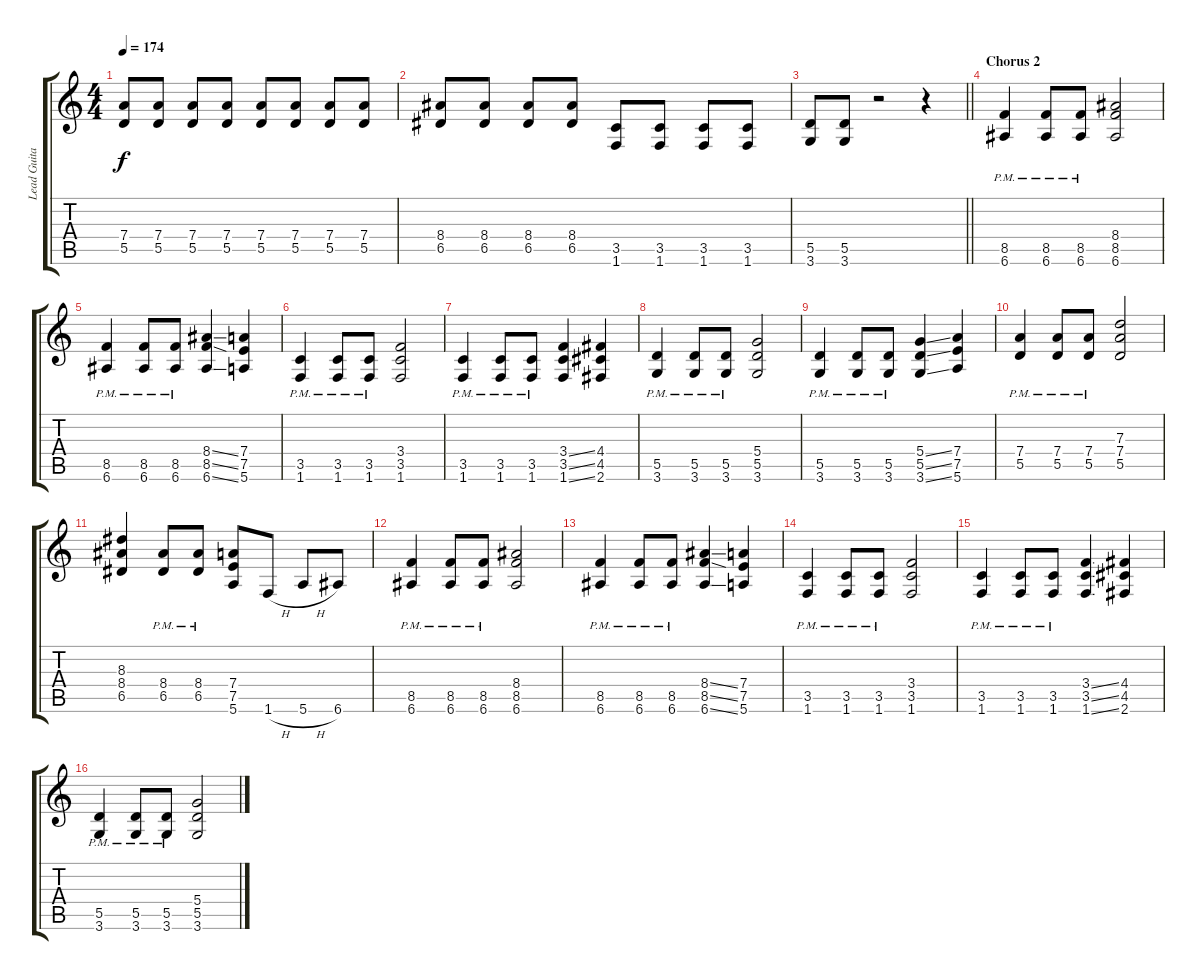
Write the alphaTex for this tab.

\track ("Lead Guitar/Rythm Guitar" "Lead Guita") {instrument distortionguitar}
\staff {score tabs}
\tuning (E4 B3 G3 D3 A2 E2) {hide}
\ts (4 4)
\tempo 174
\clef g2
\ks c
(7.4 5.5).8{dy f} (7.4 5.5).8 (7.4 5.5).8 (7.4 5.5).8 (7.4 5.5).8 (7.4 5.5).8 (7.4 5.5).8 (7.4 5.5).8 |
(8.4 6.5).8 (8.4 6.5).8 (8.4 6.5).8 (8.4 6.5).8 (3.5 1.6).8 (3.5 1.6).8 (3.5 1.6).8 (3.5 1.6).8 |
\barLineRight lightlight
(5.5 3.6).8 (5.5 3.6).8 r.2 r.4 |
\section ("" "Chorus 2")
(8.5{pm} 6.6{pm}).4 (8.5{pm} 6.6{pm}).8 (8.5{pm} 6.6{pm}).8 (8.4 8.5 6.6).2 |
(8.5{pm} 6.6{pm}).4 (8.5{pm} 6.6{pm}).8 (8.5{pm} 6.6{pm}).8 (8.4{ss} 8.5{ss} 6.6{ss}).4 (7.4 7.5 5.6).4 |
(3.5{pm} 1.6{pm}).4 (3.5{pm} 1.6{pm}).8 (3.5{pm} 1.6{pm}).8 (3.4 3.5 1.6).2 |
(3.5{pm} 1.6{pm}).4 (3.5{pm} 1.6{pm}).8 (3.5{pm} 1.6{pm}).8 (3.4{ss} 3.5{ss} 1.6{ss}).4 (4.4 4.5 2.6).4 |
(5.5{pm} 3.6{pm}).4 (5.5{pm} 3.6{pm}).8 (5.5{pm} 3.6{pm}).8 (5.4 5.5 3.6).2 |
(5.5{pm} 3.6{pm}).4 (5.5{pm} 3.6{pm}).8 (5.5{pm} 3.6{pm}).8 (5.4{ss} 5.5{ss} 3.6{ss}).4 (7.4 7.5 5.6).4 |
(7.4{pm} 5.5{pm}).4 (7.4{pm} 5.5{pm}).8 (7.4{pm} 5.5{pm}).8 (7.3 7.4 5.5).2 |
(8.3 8.4 6.5).4 (8.4{pm} 6.5{pm}).8 (8.4{pm} 6.5{pm}).8 (7.4 7.5 5.6).8 1.6{h}.8 5.6{h}.8 6.6.8 |
(8.5{pm} 6.6{pm}).4 (8.5{pm} 6.6{pm}).8 (8.5{pm} 6.6{pm}).8 (8.4 8.5 6.6).2 |
(8.5{pm} 6.6{pm}).4 (8.5{pm} 6.6{pm}).8 (8.5{pm} 6.6{pm}).8 (8.4{ss} 8.5{ss} 6.6{ss}).4 (7.4 7.5 5.6).4 |
(3.5{pm} 1.6{pm}).4 (3.5{pm} 1.6{pm}).8 (3.5{pm} 1.6{pm}).8 (3.4 3.5 1.6).2 |
(3.5{pm} 1.6{pm}).4 (3.5{pm} 1.6{pm}).8 (3.5{pm} 1.6{pm}).8 (3.4{ss} 3.5{ss} 1.6{ss}).4 (4.4 4.5 2.6).4 |
(5.5{pm} 3.6{pm}).4 (5.5{pm} 3.6{pm}).8 (5.5{pm} 3.6{pm}).8 (5.4 5.5 3.6).2
